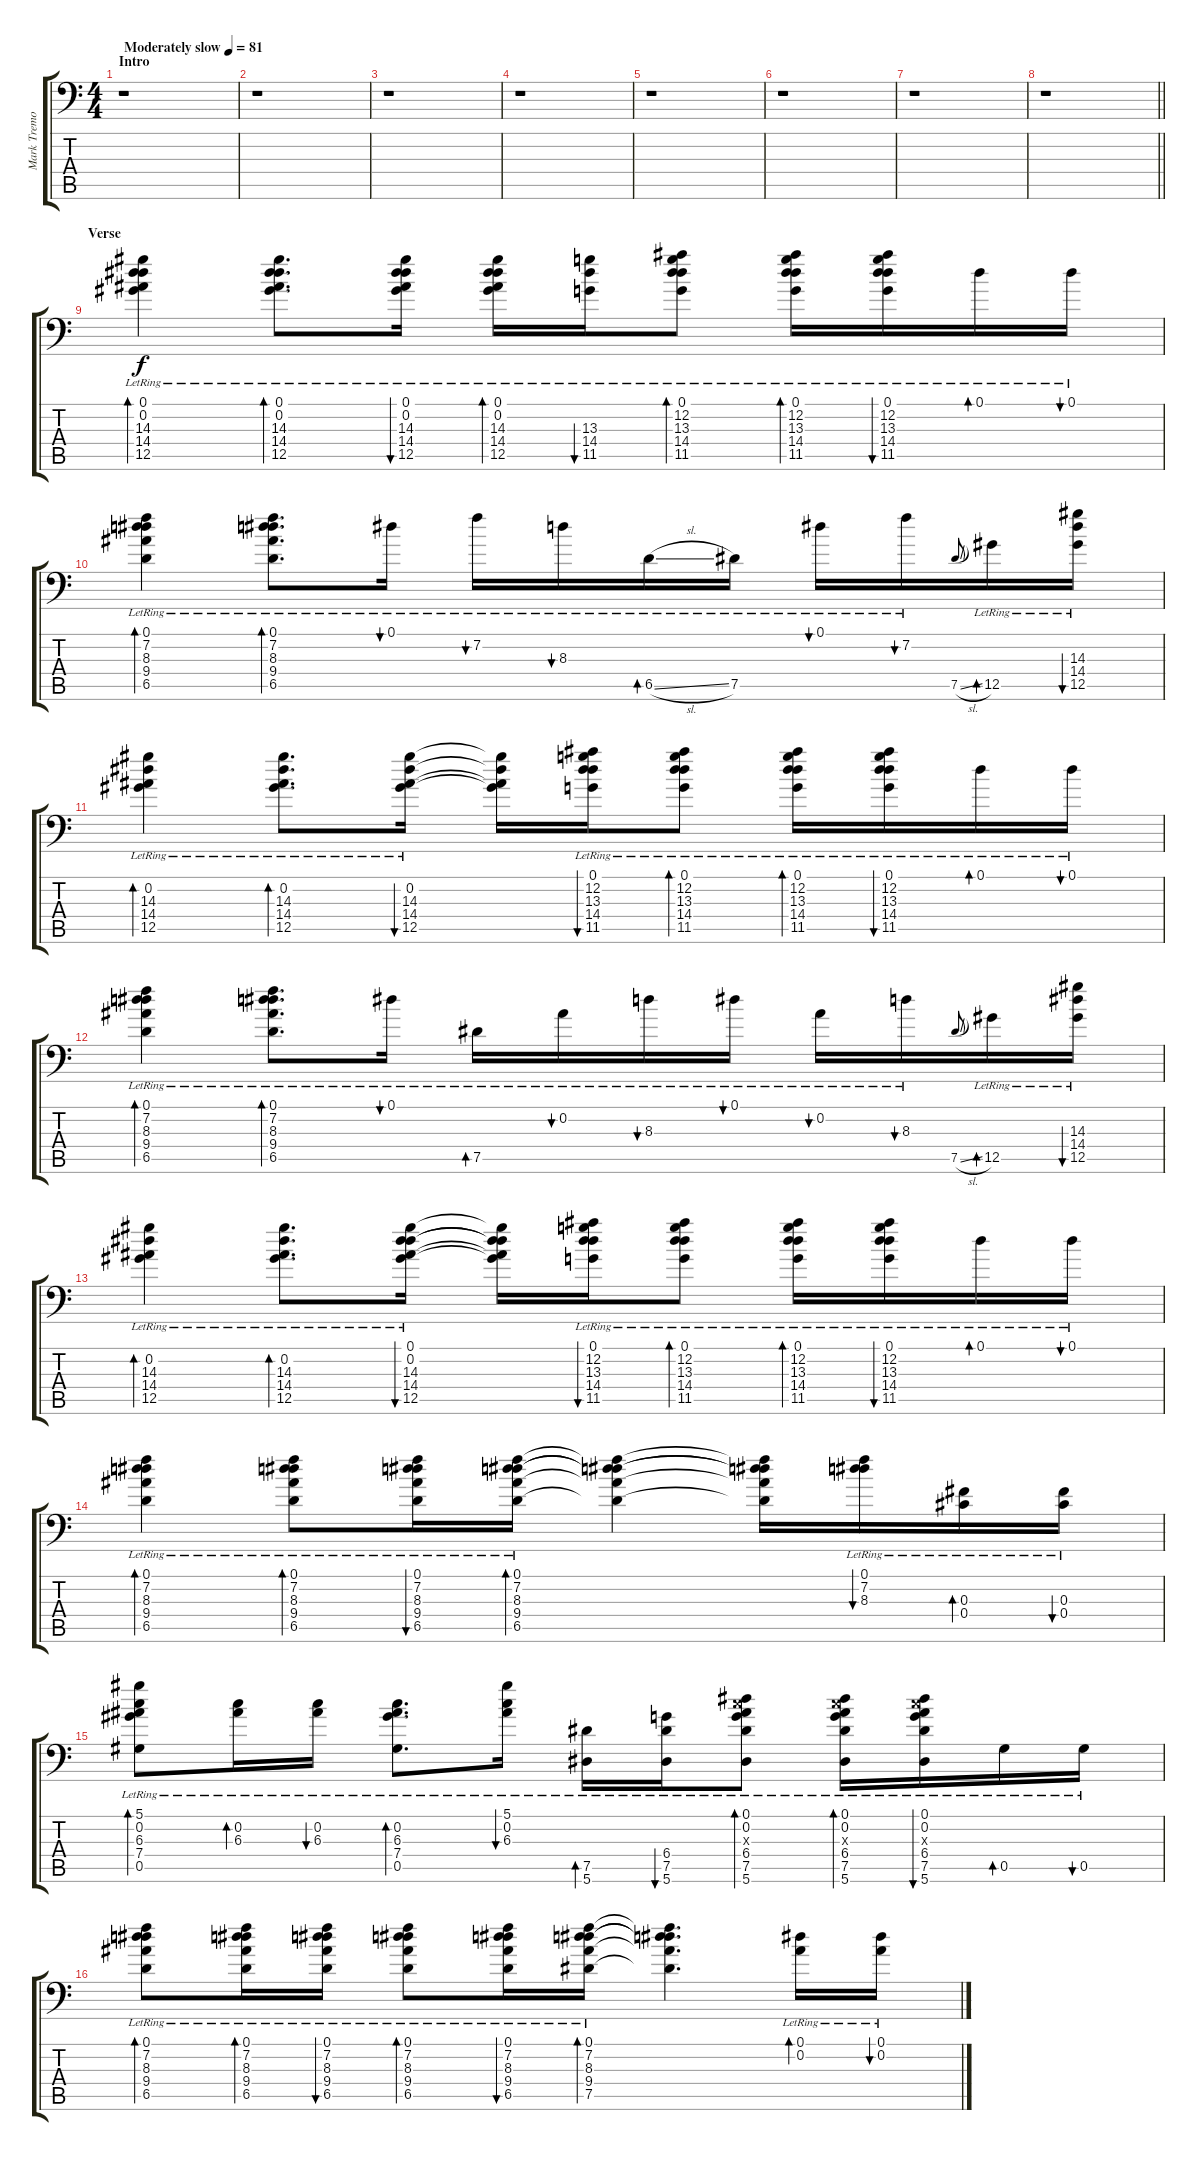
\track ("Mark Tremonti" "Mark Tremo") {instrument electricguitarclean}
\staff {score tabs}
\tuning (Eb4 Bb3 Gb3 Db3 Ab2 Bb1) {hide}
\ts (4 4)
\section ("" "Intro")
\tempo (81 "Moderately slow")
\clef f4
\ks c
r.1{dy f instrument electricguitarclean} |
r.1 |
r.1 |
r.1 |
r.1 |
r.1 |
r.1 |
\barLineRight lightlight
r.1 |
\section ("" "Verse")
(0.1{lr} 0.2{lr} 14.3{lr} 14.4{lr} 12.5{lr}).4{bd 60} (0.1{lr} 0.2{lr} 14.3{lr} 14.4{lr} 12.5{lr}).8{d bd 60} (0.1{lr} 0.2{lr} 14.3{lr} 14.4{lr} 12.5{lr}).16{bu 60} (0.1{lr} 0.2{lr} 14.3{lr} 14.4{lr} 12.5{lr}).16{bd 60} (13.3{lr} 14.4{lr} 11.5{lr}).16{bu 60} (0.1{lr} 12.2{lr} 13.3{lr} 14.4{lr} 11.5{lr}).8{bd 60} (0.1{lr} 12.2{lr} 13.3{lr} 14.4{lr} 11.5{lr}).16{bd 60} (0.1{lr} 12.2{lr} 13.3{lr} 14.4{lr} 11.5{lr}).16{bu 60} 0.1{lr}.16{bd 60} 0.1{lr}.16{bu 60} |
(0.1{lr} 7.2{lr} 8.3{lr} 9.4{lr} 6.5{lr}).4{bd 60} (0.1{lr} 7.2{lr} 8.3{lr} 9.4{lr} 6.5{lr}).8{d bd 60} 0.1{lr}.16{bu 60} 7.2{lr}.16{bu 60} 8.3{lr}.16{bu 60} 6.5{sl lr}.16{bd 60} 7.5{lr}.16 0.1{lr}.16{bu 60} 7.2{lr}.16{bu 60} 7.5{sl}.8{gr onbeat} 12.5{lr}.16{bd 60} (14.3{lr} 14.4{lr} 12.5{lr}).16{bu 60} |
(0.2{lr} 14.3{lr} 14.4{lr} 12.5{lr}).4{bd 60} (0.2{lr} 14.3{lr} 14.4{lr} 12.5{lr}).8{d bd 60} (0.2{lr} 14.3{lr} 14.4{lr} 12.5{lr}).16{bu 60} (0.2{t} 14.3{t} 14.4{t} 12.5{t}).16 (0.1{lr} 12.2{lr} 13.3{lr} 14.4{lr} 11.5{lr}).16{bu 60} (0.1{lr} 12.2{lr} 13.3{lr} 14.4{lr} 11.5{lr}).8{bd 60} (0.1{lr} 12.2{lr} 13.3{lr} 14.4{lr} 11.5{lr}).16{bd 60} (0.1{lr} 12.2{lr} 13.3{lr} 14.4{lr} 11.5{lr}).16{bu 60} 0.1{lr}.16{bd 60} 0.1{lr}.16{bu 60} |
(0.1{lr} 7.2{lr} 8.3{lr} 9.4{lr} 6.5{lr}).4{bd 60} (0.1{lr} 7.2{lr} 8.3{lr} 9.4{lr} 6.5{lr}).8{d bd 60} 0.1{lr}.16{bu 60} 7.5{lr}.16{bd 60} 0.2{lr}.16{bu 60} 8.3{lr}.16{bu 60} 0.1{lr}.16{bu 60} 0.2{lr}.16{bu 60} 8.3{lr}.16{bu 60} 7.5{sl}.8{gr onbeat} 12.5{lr}.16{bd 60} (14.3{lr} 14.4{lr} 12.5{lr}).16{bu 60} |
(0.2{lr} 14.3{lr} 14.4{lr} 12.5{lr}).4{bd 60} (0.2{lr} 14.3{lr} 14.4{lr} 12.5{lr}).8{d bd 60} (0.1{lr} 0.2{lr} 14.3{lr} 14.4{lr} 12.5{lr}).16{bu 60} (0.1{t} 0.2{t} 14.3{t} 14.4{t} 12.5{t}).16 (0.1{lr} 12.2{lr} 13.3{lr} 14.4{lr} 11.5{lr}).16{bu 60} (0.1{lr} 12.2{lr} 13.3{lr} 14.4{lr} 11.5{lr}).8{bd 60} (0.1{lr} 12.2{lr} 13.3{lr} 14.4{lr} 11.5{lr}).16{bd 60} (0.1{lr} 12.2{lr} 13.3{lr} 14.4{lr} 11.5{lr}).16{bu 60} 0.1{lr}.16{bd 60} 0.1{lr}.16{bu 60} |
(0.1{lr} 7.2{lr} 8.3{lr} 9.4{lr} 6.5{lr}).4{bd 60} (0.1{lr} 7.2{lr} 8.3{lr} 9.4{lr} 6.5{lr}).8{bd 60} (0.1{lr} 7.2{lr} 8.3{lr} 9.4{lr} 6.5{lr}).16{bu 60} (0.1{lr} 7.2{lr} 8.3{lr} 9.4{lr} 6.5{lr}).16{bd 60} (0.1{t} 7.2{t} 8.3{t} 9.4{t} 6.5{t}).4 (0.1{t} 7.2{t} 8.3{t} 9.4{t} 6.5{t}).16 (0.1{lr} 7.2{lr} 8.3{lr}).16{bu 60} (0.3{lr} 0.4{lr}).16{bd 60} (0.3{lr} 0.4{lr}).16{bu 60} |
(5.1{lr} 0.2{lr} 6.3{lr} 7.4{lr} 0.5{lr}).8{bd 60} (0.2{lr} 6.3{lr}).16{bd 60} (0.2{lr} 6.3{lr}).16{bu 60} (0.2{lr} 6.3{lr} 7.4{lr} 0.5{lr}).8{d bd 60} (5.1{lr} 0.2{lr} 6.3{lr}).16{bu 60} (7.5{lr} 5.6{lr}).16{bd 60} (6.4{lr} 7.5{lr} 5.6{lr}).16{bu 60} (0.1{lr} 0.2{lr} 6.3{x} 6.4{lr} 7.5{lr} 5.6{lr}).8{bd 60} (0.1{lr} 0.2{lr} 6.3{x} 6.4{lr} 7.5{lr} 5.6{lr}).16{bd 60} (0.1{lr} 0.2{lr} 6.3{x} 6.4{lr} 7.5{lr} 5.6{lr}).16{bu 60} 0.5{lr}.16{bd 60} 0.5{lr}.16{bu 60} |
(0.1{lr} 7.2{lr} 8.3{lr} 9.4{lr} 6.5{lr}).8{bd 60} (0.1{lr} 7.2{lr} 8.3{lr} 9.4{lr} 6.5{lr}).16{bd 60} (0.1{lr} 7.2{lr} 8.3{lr} 9.4{lr} 6.5{lr}).16{bu 60} (0.1{lr} 7.2{lr} 8.3{lr} 9.4{lr} 6.5{lr}).8{bd 60} (0.1{lr} 7.2{lr} 8.3{lr} 9.4{lr} 6.5{lr}).16{bu 60} (0.1{lr} 7.2{lr} 8.3{lr} 9.4{lr} 7.5{lr}).16{bd 60} (0.1{t} 7.2{t} 8.3{t} 9.4{t} 7.5{t}).4{d} (0.1{lr} 0.2{lr}).16{bd 60} (0.1{lr} 0.2{lr}).16{bu 60}
